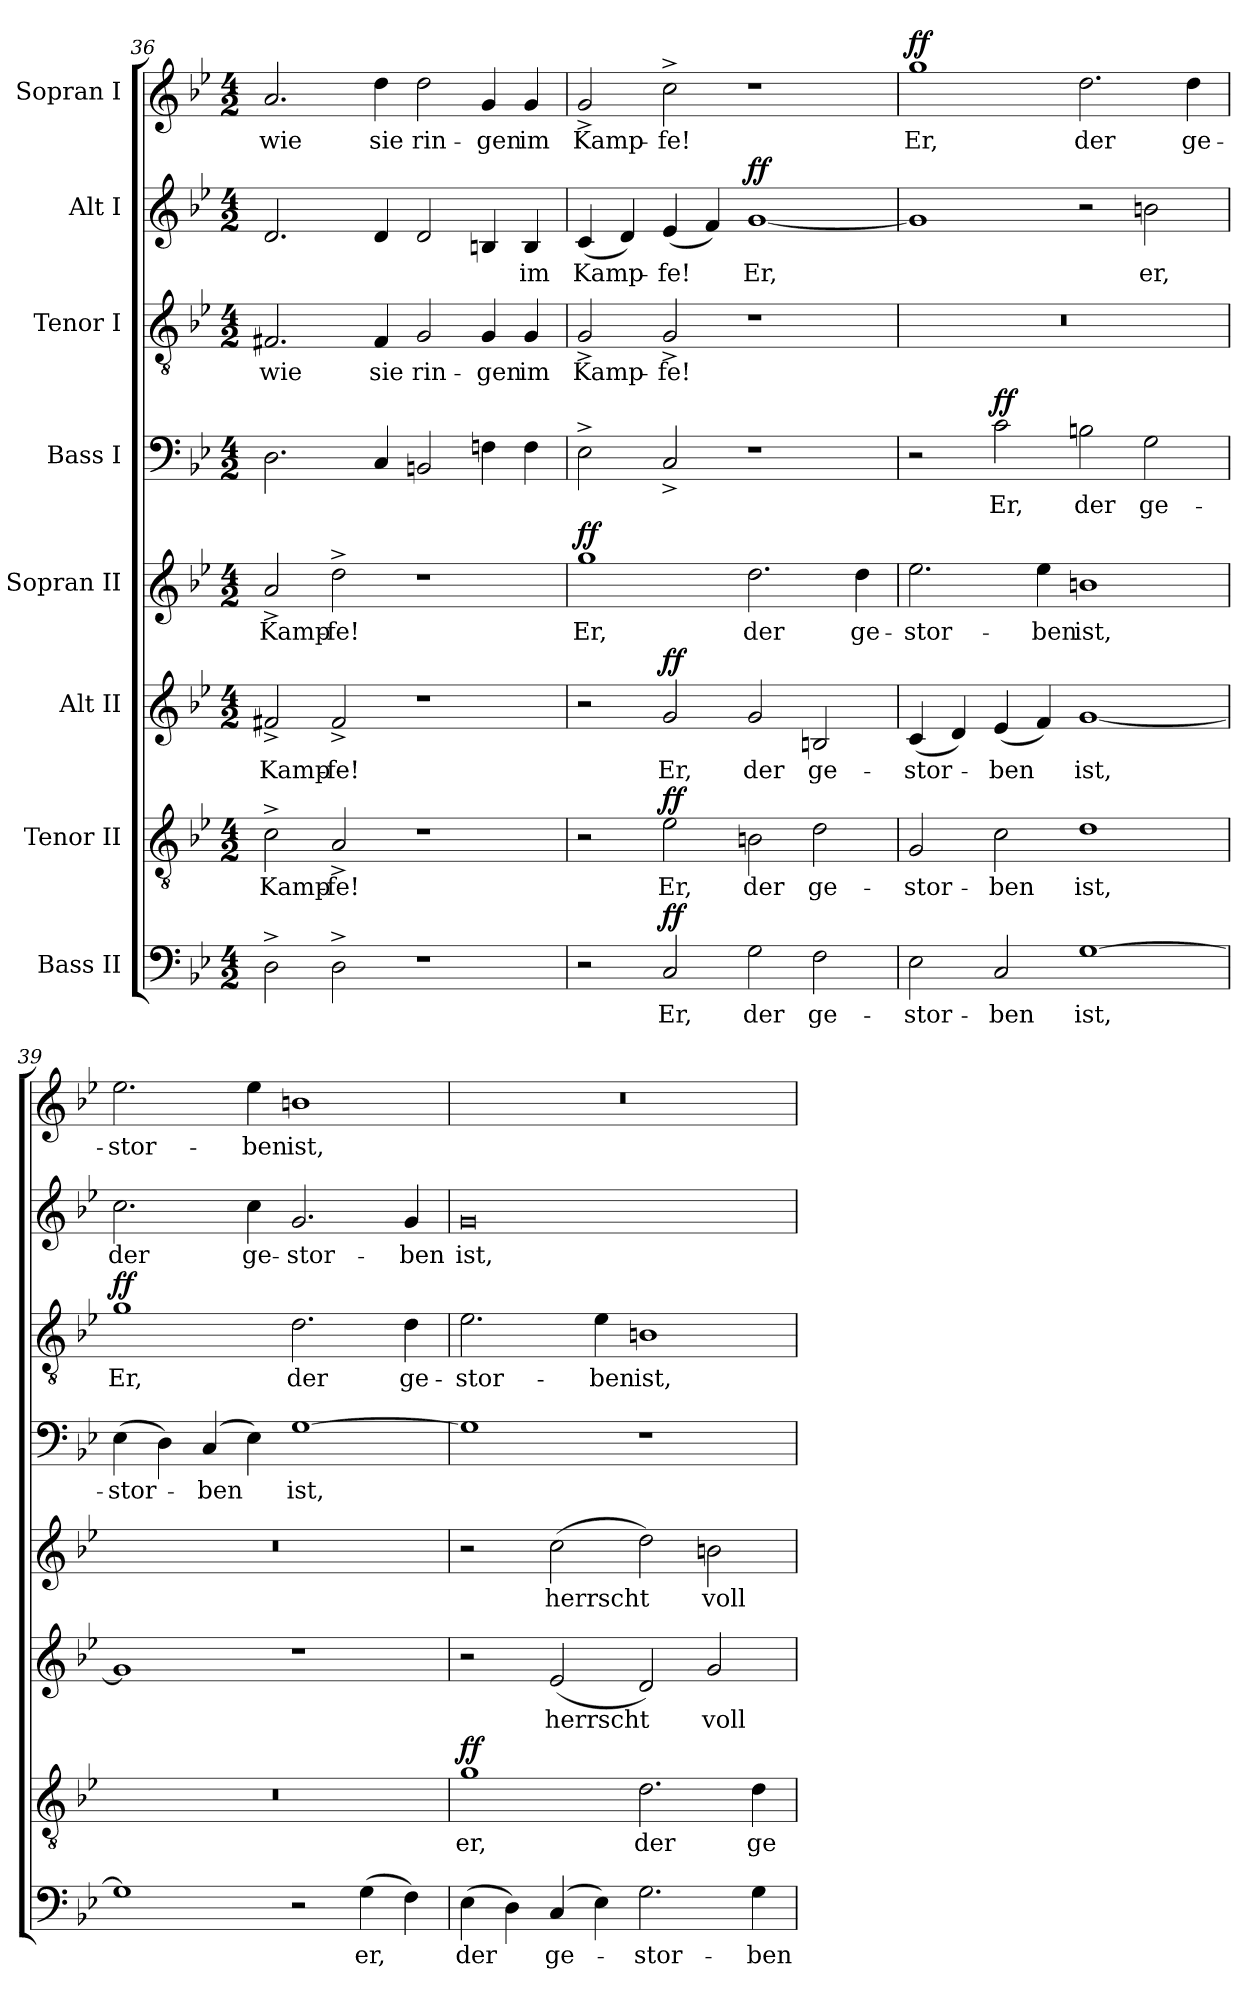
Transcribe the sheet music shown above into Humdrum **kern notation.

**kern	**text	**dynam	**kern	**text	**dynam	**kern	**text	**dynam	**kern	**text	**dynam	**kern	**text	**dynam	**kern	**text	**dynam	**kern	**text	**dynam	**kern	**text	**dynam
*part8	*part8	*part8	*part7	*part7	*part7	*part6	*part6	*part6	*part5	*part5	*part5	*part4	*part4	*part4	*part3	*part3	*part3	*part2	*part2	*part2	*part1	*part1	*part1
*staff8	*staff8	*staff8	*staff7	*staff7	*staff7	*staff6	*staff6	*staff6	*staff5	*staff5	*staff5	*staff4	*staff4	*staff4	*staff3	*staff3	*staff3	*staff2	*staff2	*staff2	*staff1	*staff1	*staff1
*I"Bass II	*	*	*I"Tenor II	*	*	*I"Alt II	*	*	*I"Sopran II	*	*	*I"Bass I	*	*	*I"Tenor I	*	*	*I"Alt I	*	*	*I"Sopran I	*	*
*clefF4	*	*	*clefGv2	*	*	*clefG2	*	*	*clefG2	*	*	*clefF4	*	*	*clefGv2	*	*	*clefG2	*	*	*clefG2	*	*
*k[b-e-]	*	*	*k[b-e-]	*	*	*k[b-e-]	*	*	*k[b-e-]	*	*	*k[b-e-]	*	*	*k[b-e-]	*	*	*k[b-e-]	*	*	*k[b-e-]	*	*
*B-:	*	*	*B-:	*	*	*B-:	*	*	*B-:	*	*	*B-:	*	*	*B-:	*	*	*B-:	*	*	*B-:	*	*
*M4/2	*	*	*M4/2	*	*	*M4/2	*	*	*M4/2	*	*	*M4/2	*	*	*M4/2	*	*	*M4/2	*	*	*M4/2	*	*
=36	=36	=36	=36	=36	=36	=36	=36	=36	=36	=36	=36	=36	=36	=36	=36	=36	=36	=36	=36	=36	=36	=36	=36
2D^\	.	.	2c^\	Kamp-	.	2f#X^/	Kamp-	.	2a^/	Kamp-	.	2.D\	.	.	2.F#X/	wie	.	2.d/	.	.	2.a/	wie	.
2D^\	.	.	2A^/	-fe!	.	2f#^/	-fe!	.	2dd^\	-fe!	.	.	.	.	.	.	.	.	.	.	.	.	.
.	.	.	.	.	.	.	.	.	.	.	.	4C/	.	.	4F#/	sie	.	4d/	.	.	4dd\	sie	.
1r	.	.	1r	.	.	1r	.	.	1r	.	.	2BBn/	.	.	2G/	rin-	.	2d/	.	.	2dd\	rin-	.
.	.	.	.	.	.	.	.	.	.	.	.	4Fn\	.	.	4G/	-gen	.	4Bn/	.	.	4g/	-gen	.
.	.	.	.	.	.	.	.	.	.	.	.	4F\	.	.	4G/	im	.	4B/	im	.	4g/	im	.
=37	=37	=37	=37	=37	=37	=37	=37	=37	=37	=37	=37	=37	=37	=37	=37	=37	=37	=37	=37	=37	=37	=37	=37
!	!	!	!	!	!	!	!	!	!	!	!LO:DY:a	!	!	!	!	!	!	!	!	!	!	!	!
2r	.	.	2r	.	.	2r	.	.	1gg	Er,	ff	2E-^\	.	.	2G^/	Kamp-	.	(>4c/	Kamp-	.	2g^/	Kamp-	.
.	.	.	.	.	.	.	.	.	.	.	.	.	.	.	.	.	.	4d/)	.	.	.	.	.
!	!	!LO:DY:a	!	!	!LO:DY:b	!	!	!LO:DY:a	!	!	!	!	!	!	!	!	!	!	!	!	!	!	!
2C/	Er,	ff	2e-\	Er,	ff	2g/	Er,	ff	.	.	.	2C^/	.	.	2G^/	-fe!	.	(4e-/	-fe!	.	2cc^\	-fe!	.
.	.	.	.	.	.	.	.	.	.	.	.	.	.	.	.	.	.	4f/)	.	.	.	.	.
!	!	!	!	!	!	!	!	!	!	!	!	!	!	!	!	!	!	!	!	!LO:DY:a	!	!	!
2G\	der	.	2Bn\	der	.	2g/	der	.	2.dd\	der	.	1r	.	.	1r	.	.	[1g	Er,	ff	1r	.	.
2F\	ge-	.	2d\	ge-	.	2Bn/	ge-	.	.	.	.	.	.	.	.	.	.	.	.	.	.	.	.
.	.	.	.	.	.	.	.	.	4dd\	ge-	.	.	.	.	.	.	.	.	.	.	.	.	.
!!LO:LB:g=z
=38	=38	=38	=38	=38	=38	=38	=38	=38	=38	=38	=38	=38	=38	=38	=38	=38	=38	=38	=38	=38	=38	=38	=38
!	!	!	!	!	!	!	!	!	!	!	!	!	!	!	!	!	!	!	!	!	!	!	!LO:DY:a
2E-\	-stor-	.	2G/	-stor-	.	(>4c/	-stor-	.	2.ee-\	-stor-	.	2r	.	.	0r	.	.	1g]	.	.	1gg	Er,	ff
.	.	.	.	.	.	4d/)	.	.	.	.	.	.	.	.	.	.	.	.	.	.	.	.	.
!	!	!	!	!	!	!	!	!	!	!	!	!	!	!LO:DY:a	!	!	!	!	!	!	!	!	!
2C/	-ben	.	2c\	-ben	.	(>4e-/	-ben	.	.	.	.	2c\	Er,	ff	.	.	.	.	.	.	.	.	.
.	.	.	.	.	.	4f/)	.	.	4ee-\	-ben	.	.	.	.	.	.	.	.	.	.	.	.	.
[1G	ist,	.	1d	ist,	.	[1g	ist,	.	1bn	ist,	.	2Bn\	der	.	.	.	.	2r	.	.	2.dd\	der	.
.	.	.	.	.	.	.	.	.	.	.	.	2G\	ge-	.	.	.	.	2bn\	er,	.	.	.	.
.	.	.	.	.	.	.	.	.	.	.	.	.	.	.	.	.	.	.	.	.	4dd\	ge-	.
=39	=39	=39	=39	=39	=39	=39	=39	=39	=39	=39	=39	=39	=39	=39	=39	=39	=39	=39	=39	=39	=39	=39	=39
!	!	!	!	!	!	!	!	!	!	!	!	!	!	!	!	!	!LO:DY:a	!	!	!	!	!	!
1G]	.	.	0r	.	.	1g]	.	.	0r	.	.	(>4E-\	-stor-	.	1g	Er,	ff	2.cc\	der	.	2.ee-\	-stor-	.
.	.	.	.	.	.	.	.	.	.	.	.	4D\)	.	.	.	.	.	.	.	.	.	.	.
.	.	.	.	.	.	.	.	.	.	.	.	(>4C/	-ben	.	.	.	.	.	.	.	.	.	.
.	.	.	.	.	.	.	.	.	.	.	.	4E-\)	.	.	.	.	.	4cc\	ge-	.	4ee-\	-ben	.
2r	.	.	.	.	.	1r	.	.	.	.	.	[1G	ist,	.	2.d\	der	.	2.g/	-stor-	.	1bn	ist,	.
(>4G\	er,	.	.	.	.	.	.	.	.	.	.	.	.	.	.	.	.	.	.	.	.	.	.
4F\)	.	.	.	.	.	.	.	.	.	.	.	.	.	.	4d\	ge-	.	4g/	-ben	.	.	.	.
=40	=40	=40	=40	=40	=40	=40	=40	=40	=40	=40	=40	=40	=40	=40	=40	=40	=40	=40	=40	=40	=40	=40	=40
!	!	!	!	!	!LO:DY:a	!	!	!	!	!	!	!	!	!	!	!	!	!	!	!	!	!	!
(>4E-\	der	.	1g	er,	ff	2r	.	.	2r	.	.	1G]	.	.	2.e-\	-stor-	.	0g	ist,	.	0r	.	.
4D\)	.	.	.	.	.	.	.	.	.	.	.	.	.	.	.	.	.	.	.	.	.	.	.
(>4C/	ge-	.	.	.	.	(>2e-/	herrscht	.	(>2cc\	herrscht	.	.	.	.	.	.	.	.	.	.	.	.	.
4E-\)	.	.	.	.	.	.	.	.	.	.	.	.	.	.	4e-\	-ben	.	.	.	.	.	.	.
2.G\	-stor-	.	2.d\	der	.	2d/)	.	.	2dd\)	.	.	1r	.	.	1Bn	ist,	.	.	.	.	.	.	.
.	.	.	.	.	.	2g/	voll	.	2bn\	voll	.	.	.	.	.	.	.	.	.	.	.	.	.
4G\	-ben	.	4d\	ge-	.	.	.	.	.	.	.	.	.	.	.	.	.	.	.	.	.	.	.
=	=	=	=	=	=	=	=	=	=	=	=	=	=	=	=	=	=	=	=	=	=	=	=
*-	*-	*-	*-	*-	*-	*-	*-	*-	*-	*-	*-	*-	*-	*-	*-	*-	*-	*-	*-	*-	*-	*-	*-
